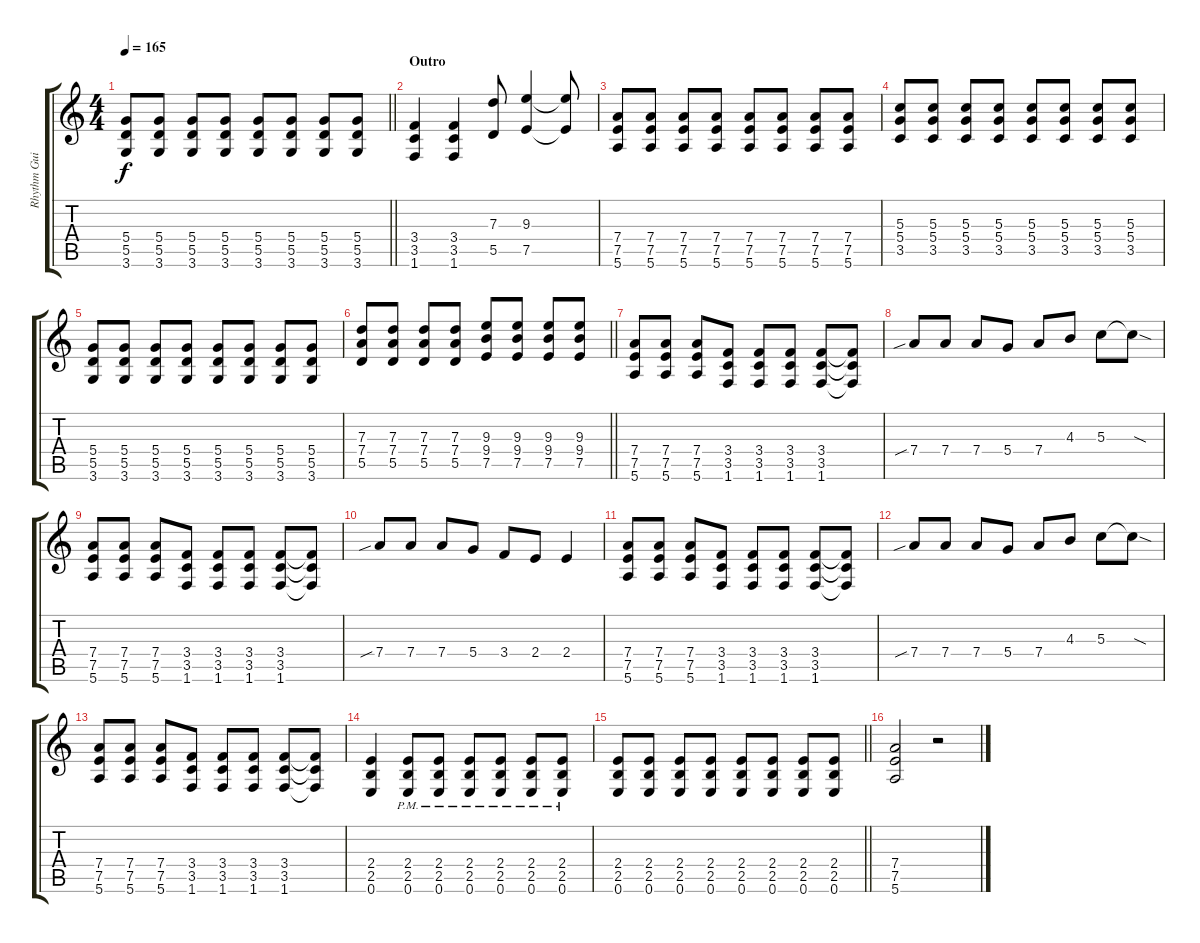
\track ("Rhythm Guitar" "Rhythm Gui") {instrument distortionguitar}
\staff {score tabs}
\tuning (E4 B3 G3 D3 A2 E2) {hide}
\ts (4 4)
\tempo 165
\clef g2
\barLineRight lightlight
\ks c
(5.4 5.5 3.6).8{dy f} (5.4 5.5 3.6).8 (5.4 5.5 3.6).8 (5.4 5.5 3.6).8 (5.4 5.5 3.6).8 (5.4 5.5 3.6).8 (5.4 5.5 3.6).8 (5.4 5.5 3.6).8 |
\section ("" "Outro")
(3.4 3.5 1.6).4 (3.4 3.5 1.6).4 (7.3 5.5).8 (9.3 7.5).4 (9.3{t} 7.5{t}).8 |
(7.4 7.5 5.6).8 (7.4 7.5 5.6).8 (7.4 7.5 5.6).8 (7.4 7.5 5.6).8 (7.4 7.5 5.6).8 (7.4 7.5 5.6).8 (7.4 7.5 5.6).8 (7.4 7.5 5.6).8 |
(5.3 5.4 3.5).8 (5.3 5.4 3.5).8 (5.3 5.4 3.5).8 (5.3 5.4 3.5).8 (5.3 5.4 3.5).8 (5.3 5.4 3.5).8 (5.3 5.4 3.5).8 (5.3 5.4 3.5).8 |
(5.4 5.5 3.6).8 (5.4 5.5 3.6).8 (5.4 5.5 3.6).8 (5.4 5.5 3.6).8 (5.4 5.5 3.6).8 (5.4 5.5 3.6).8 (5.4 5.5 3.6).8 (5.4 5.5 3.6).8 |
\barLineRight lightlight
(7.3 7.4 5.5).8 (7.3 7.4 5.5).8 (7.3 7.4 5.5).8 (7.3 7.4 5.5).8 (9.3 9.4 7.5).8 (9.3 9.4 7.5).8 (9.3 9.4 7.5).8 (9.3 9.4 7.5).8 |
(7.4 7.5 5.6).8 (7.4 7.5 5.6).8 (7.4 7.5 5.6).8 (3.4 3.5 1.6).8 (3.4 3.5 1.6).8 (3.4 3.5 1.6).8 (3.4 3.5 1.6).8 (3.4{t} 3.5{t} 1.6{t}).8 |
7.4{sib}.8 7.4.8 7.4.8 5.4.8 7.4.8 4.3.8 5.3.8 5.3{sod t}.8 |
(7.4 7.5 5.6).8 (7.4 7.5 5.6).8 (7.4 7.5 5.6).8 (3.4 3.5 1.6).8 (3.4 3.5 1.6).8 (3.4 3.5 1.6).8 (3.4 3.5 1.6).8 (3.4{t} 3.5{t} 1.6{t}).8 |
7.4{sib}.8 7.4.8 7.4.8 5.4.8 3.4.8 2.4.8 2.4.4 |
(7.4 7.5 5.6).8 (7.4 7.5 5.6).8 (7.4 7.5 5.6).8 (3.4 3.5 1.6).8 (3.4 3.5 1.6).8 (3.4 3.5 1.6).8 (3.4 3.5 1.6).8 (3.4{t} 3.5{t} 1.6{t}).8 |
7.4{sib}.8 7.4.8 7.4.8 5.4.8 7.4.8 4.3.8 5.3.8 5.3{sod t}.8 |
(7.4 7.5 5.6).8 (7.4 7.5 5.6).8 (7.4 7.5 5.6).8 (3.4 3.5 1.6).8 (3.4 3.5 1.6).8 (3.4 3.5 1.6).8 (3.4 3.5 1.6).8 (3.4{t} 3.5{t} 1.6{t}).8 |
(2.4 2.5 0.6).4 (2.4{pm} 2.5{pm} 0.6{pm}).8 (2.4{pm} 2.5{pm} 0.6{pm}).8 (2.4{pm} 2.5{pm} 0.6{pm}).8 (2.4{pm} 2.5{pm} 0.6{pm}).8 (2.4 2.5 0.6{pm}).8 (2.4 2.5 0.6{pm}).8 |
\barLineRight lightlight
(2.4 2.5 0.6).8 (2.4 2.5 0.6).8 (2.4 2.5 0.6).8 (2.4 2.5 0.6).8 (2.4 2.5 0.6).8 (2.4 2.5 0.6).8 (2.4 2.5 0.6).8 (2.4 2.5 0.6).8 |
(7.4 7.5 5.6).2 r.2
